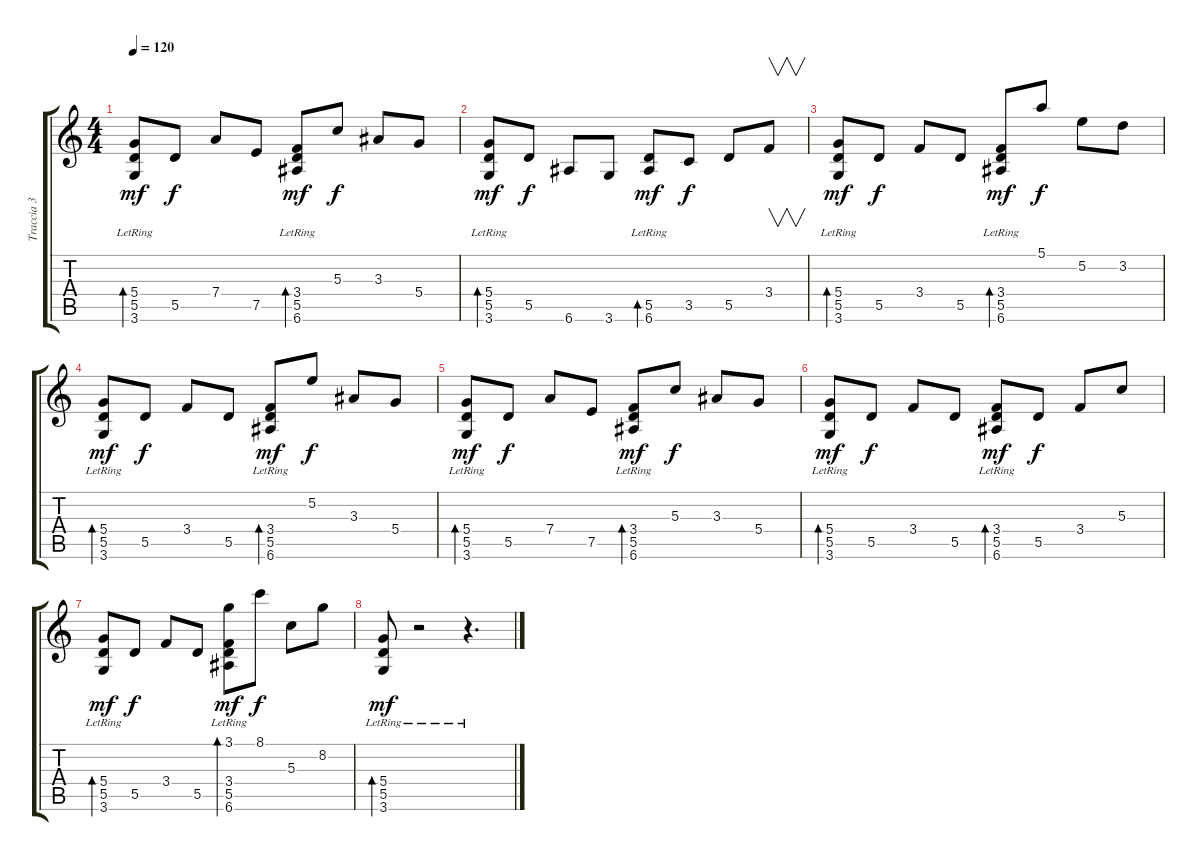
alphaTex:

\track ("Traccia 3" "Traccia 3") {instrument acousticguitarnylon}
\staff {score tabs}
\tuning (E4 B3 G3 D3 A2 E2) {hide}
\ts (4 4)
\tempo 120
\clef g2
\ks c
(5.4 5.5{lr} 3.6{lr}).8{bd 120 dy mf} 5.5.8{dy f} 7.4.8 7.5.8 (3.4{lr} 5.5{lr} 6.6{lr}).8{bd 120 dy mf} 5.3.8{dy f} 3.3.8 5.4.8 |
(5.4 5.5{lr} 3.6{lr}).8{bd 120 dy mf} 5.5.8{dy f} 6.6.8 3.6.8 (5.5{lr} 6.6{lr}).8{bd 60 dy mf} 3.5.8{dy f} 5.5.8 3.4.8{v} |
(5.4{lr} 5.5{lr} 3.6{lr}).8{bd 120 dy mf} 5.5.8{dy f} 3.4.8 5.5.8 (3.4{lr} 5.5{lr} 6.6{lr}).8{bd 120 dy mf} 5.1.8{dy f} 5.2.8 3.2.8 |
(5.4{lr} 5.5{lr} 3.6{lr}).8{bd 120 dy mf} 5.5.8{dy f} 3.4.8 5.5.8 (3.4{lr} 5.5{lr} 6.6{lr}).8{bd 120 dy mf} 5.2.8{dy f} 3.3.8 5.4.8 |
(5.4{lr} 5.5{lr} 3.6{lr}).8{bd 120 dy mf} 5.5.8{dy f} 7.4.8 7.5.8 (3.4{lr} 5.5{lr} 6.6{lr}).8{bd 120 dy mf} 5.3.8{dy f} 3.3.8 5.4.8 |
(5.4{lr} 5.5{lr} 3.6{lr}).8{bd 120 dy mf} 5.5.8{dy f} 3.4.8 5.5.8 (3.4{lr} 5.5{lr} 6.6{lr}).8{bd 120 dy mf} 5.5.8{dy f} 3.4.8 5.3.8 |
(5.4{lr} 5.5{lr} 3.6{lr}).8{bd 120 dy mf} 5.5.8{dy f} 3.4.8 5.5.8 (3.1 3.4{lr} 5.5{lr} 6.6{lr}).8{bd 120 dy mf} 8.1.8{dy f} 5.3.8 8.2.8 |
(5.4 5.5 3.6{lr}).8{bd 120 dy mf} r.2 r.4{d}
